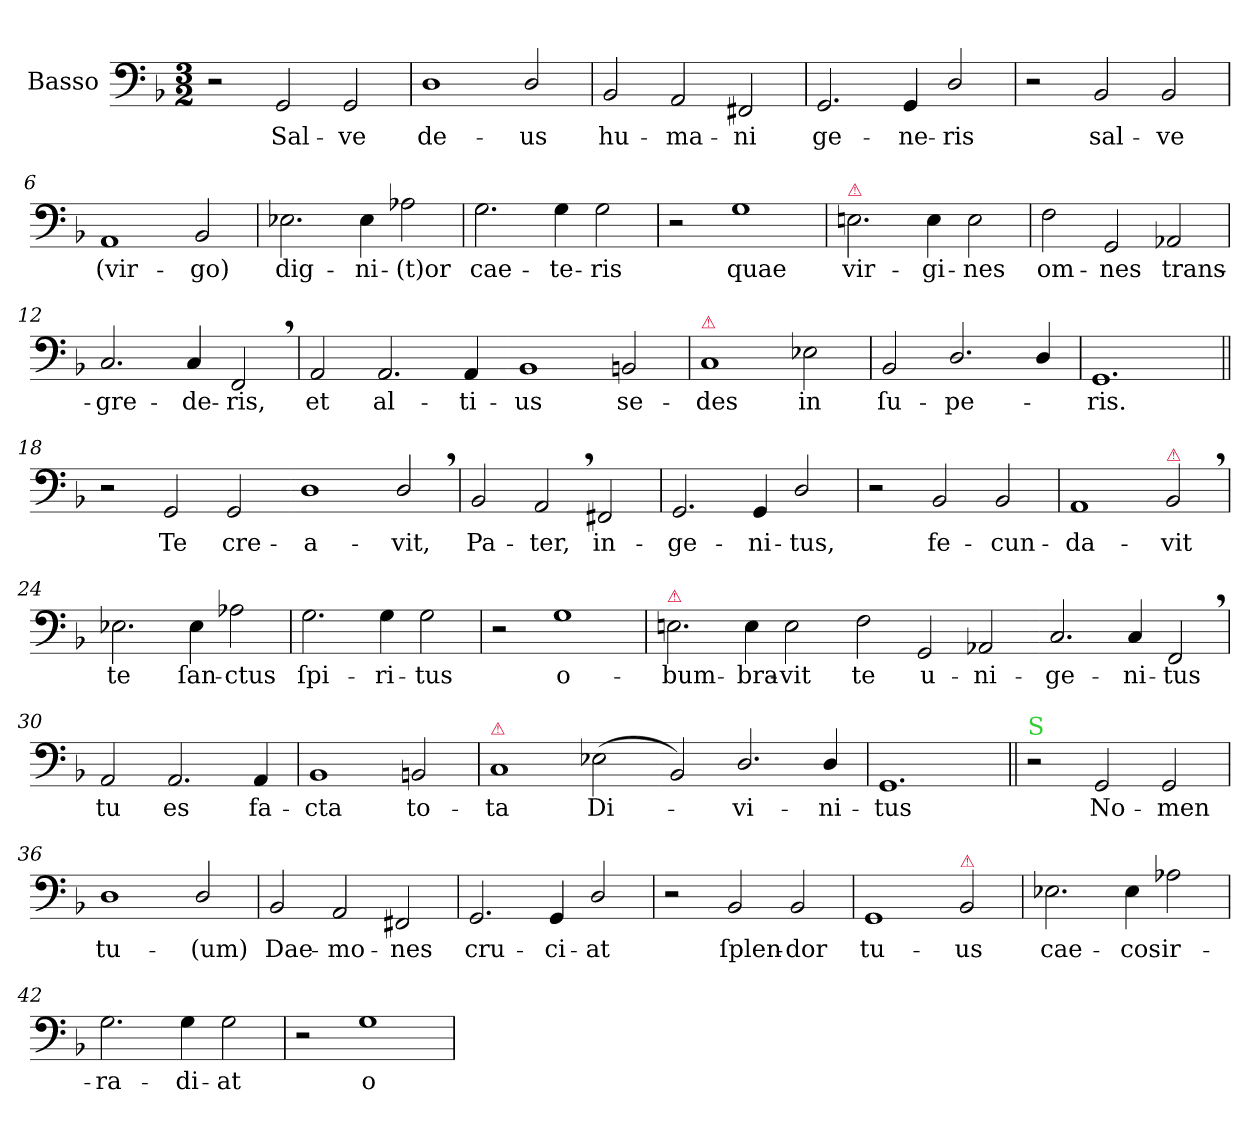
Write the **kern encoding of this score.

**kern	**text
*part1	*part1
*staff1	*staff1
*I"Basso	*
*I'B	*
*clefF4	*
*k[b-]	*
*M3/2	*
=1	=1
2r	.
2GG/	Sal-
2GG/	-ve
=2	=2
1D\	de-
2D/	-us
=3	=3
2BB-/	hu-
2AA/	-ma-
2FF#X/	-ni
=4	=4
2.GG/	ge-
4GG/	-ne-
2D/	-ris
=5	=5
2r	.
2BB-/	sal-
2BB-/	-ve
=6	=6
1AA/	(vir-
2BB-/	-go)
=7	=7
2.E-X\	dig-
4E-\	-ni-
2A-X\	-(t)or
=8	=8
2.G\	cae-
4G\	-te-
2G\	-ris
=9	=9
2r	.
1G\	quae
=10	=10
!LO:TX:a:color=crimson:t=⚠	!
2.En\	vir-
4E\	-gi-
2E\	-nes
=11	=11
2F\	om-
2GG/	-nes
2AA-X/	trans-
=12	=12
2.C/	-gre-
4C/	-de-
2FF,</	-ris,
=13	=13
2AA/	et
2.AA/	al-
4AA/	-ti-
=14-	=14-
1BB-/	-us
2BBn/	se-
=15	=15
!LO:TX:a:color=crimson:t=⚠	!
1C/	-des
2E-X\	in
=16	=16
2BB-/	ſu-
2.D/	-pe-
4D/	.
=17	=17
1.GG/	-ris.
=18||	=18||
2r	.
2GG/	Te
2GG/	cre-
=19-	=19-
1D\	-a-
2D,</	-vit,
=20	=20
2BB-/	Pa-
2AA,</	-ter,
2FF#X/	in-
=21	=21
2.GG/	-ge-
4GG/	-ni-
2D/	-tus,
=22	=22
2r	.
2BB-/	fe-
2BB-/	-cun-
=23	=23
1AA/	-da-
!LO:TX:a:color=crimson:t=⚠	!
2BB-,</	-vit
=24	=24
2.E-X\	te
4E-\	ſan-
2A-X\	-ctus
=25	=25
2.G\	ſpi-
4G\	-ri-
2G\	-tus
=26	=26
2r	.
1G\	o-
=27	=27
!LO:TX:a:color=crimson:t=⚠	!
2.En\	-bum-
4E\	-bra-
2E\	-vit
=28-	=28-
2F\	te
2GG/	u-
2AA-X/	-ni-
=29-	=29-
2.C/	-ge-
4C/	-ni-
2FF,</	-tus
=30	=30
2AA/	tu
2.AA/	es
4AA/	fa-
=31	=31
1BB-/	-cta
2BBn/	to-
=32	=32
!LO:TX:a:color=crimson:t=⚠	!
1C/	-ta
(<2E-X\	Di-
=33-	=33-
2BB-/)	.
2.D/	-vi-
4D/	-ni-
=34	=34
1.GG/	-tus
=35||	=35||
!LO:TX:a:color=limegreen:t=S	!
2r	.
2GG/	No-
2GG/	-men
=36	=36
1D\	tu-
2D/	-(um)
=37	=37
2BB-/	Dae-
2AA/	-mo-
2FF#X/	-nes
=38	=38
2.GG/	cru-
4GG/	-ci-
2D/	-at
=39	=39
2r	.
2BB-/	ſplen-
2BB-/	-dor
=40	=40
1GG/	tu-
!LO:TX:a:color=crimson:t=⚠	!
2BB-/	-us
=41	=41
2.E-X\	cae-
4E-\	-cos
2A-X\	ir-
=42	=42
2.G\	-ra-
4G\	-di-
2G\	-at
=43	=43
2r	.
1G\	o-
=	=
*-	*-
